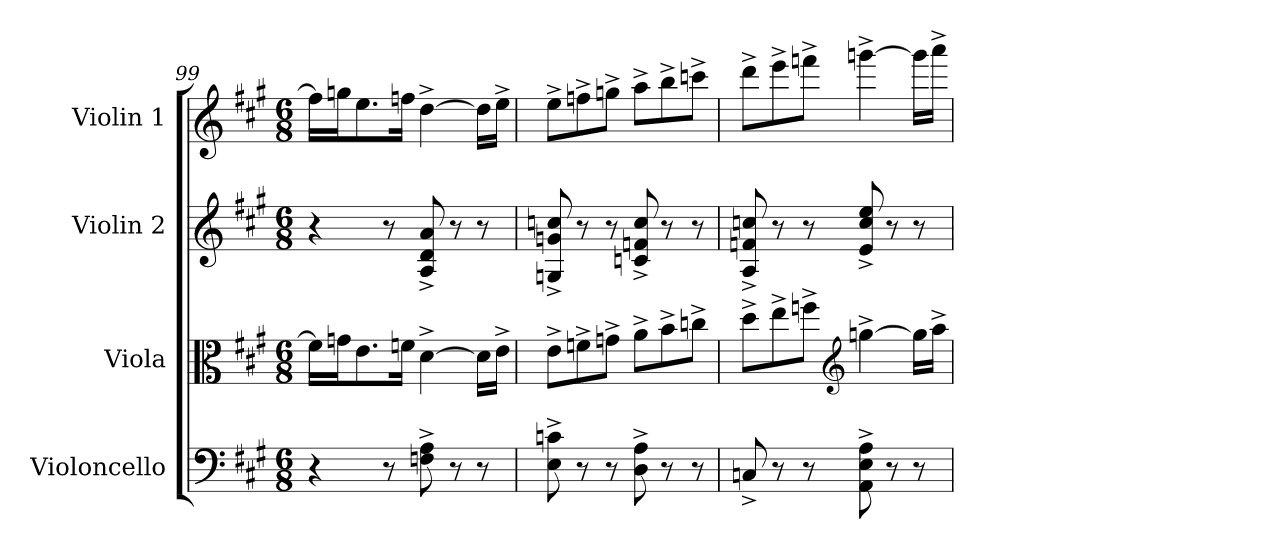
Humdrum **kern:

**kern	**kern	**kern	**kern
*part4	*part3	*part2	*part1
*staff4	*staff3	*staff2	*staff1
*I"Violoncello	*I"Viola	*I"Violin 2	*I"Violin 1
*I'Vc	*I'Vla	*I'Vln	*I'Vln
*clefF4	*clefC3	*clefG2	*clefG2
*k[f#c#g#]	*k[f#c#g#]	*k[f#c#g#]	*k[f#c#g#]
*M6/8	*M6/8	*M6/8	*M6/8
=99	=99	=99	=99
4r	16f#\LL]	4r	16ff#\LL]
.	16gn\J	.	16ggn\J
.	8.e\	.	8.ee\
8r	.	8r	.
.	16fn\Jk	.	16ffn\Jk
8Fn\^ 8A\^	[4d^\	8A/^> 8d/^> 8a/^>	[4dd^\
8r	.	8r	.
8r	16d\LL]	8r	16dd\LL]
.	16e^\JJ	.	16ee^\JJ
=100	=100	=100	=100
8E\^ 8cn\^	8e^\L	8Gn/^> 8gn/^> 8ccn/^>	8ee^\L
8r	8fn^\	8r	8ffn^\
8r	8gn^\J	8r	8ggn^\J
8D\^ 8A\^	8a^\L	8cn/^> 8fn/^> 8cc/^>	8aa^\L
8r	8b^\	8r	8bb^\
8r	8ccn^\J	8r	8cccn^\J
!!LO:PB:g=z
=101	=101	=101	=101
8Cn^/	8dd^\L	8A/^> 8fn/^> 8ccn/^>	8ddd^\L
8r	8ee^\	8r	8eee^\
8r	8ffn^\J	8r	8fffn^\J
*	*clefG2	*	*
8AA\^ 8E\^ 8A\^	[4ggn^\	8e/^> 8cc/^> 8ee/^>	[4gggn^\
8r	.	8r	.
8r	16gg\LL]	8r	16ggg\LL]
.	16aa^\JJ	.	16aaa^\JJ
=	=	=	=
*-	*-	*-	*-
